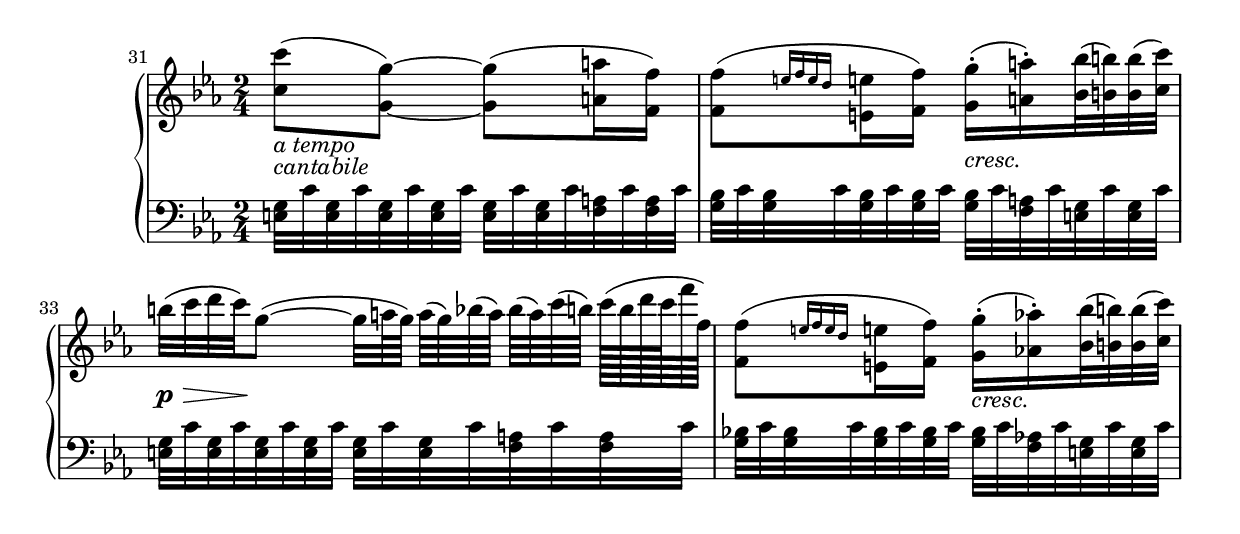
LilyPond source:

%% DO NOT EDIT this file manually; it is automatically
%% generated from LSR http://lsr.dsi.unimi.it
%% Make any changes in LSR itself, or in Documentation/snippets/new/ ,
%% and then run scripts/auxiliar/makelsr.py
%%
%% This file is in the public domain.
\version "2.16.0"

\header {
  lsrtags = "headword"

  texidoc = "
Rhythms headword

"
  doctitle = "Rhythms headword"
} % begin verbatim

% Beethoven, Op. 81a
% Piano sonata 26 - Das Lebewohl
% Movt II - Abwesenheit
% Measures 31 - 34

\include "english.ly"

\layout {
  \context {
    \Score
    \override SpacingSpanner #'base-shortest-duration =
      #(ly:make-moment 1 40)
      %\override SpacingSpanner #'strict-grace-spacing = ##t
  }
}

\new PianoStaff <<

   % RH Staff
   \new Staff {
      \clef treble
      \key c \minor
      \time 2/4
      \set Score.currentBarNumber = #31

      <c''' c''>8 ( -\markup {
        \override #'(baseline-skip . 2) \italic \column {
          \line { a tempo }
          cantabile
        }
      }
      <g'' g'>8 )
      ~
      <g'' g'>8 (
      <a'' a'>16
      <f'' f'>16 )

      |

      \afterGrace
         <f'' f'>8 [ (
         {
            e''16 [
            f''16
            e''16
            d''16 ]
         }
      <e''! e'>16
      <f'' f'>16 ] )
      \once \override TextScript #'padding = #3.8
      <g'' g'>16 ( \staccato -\markup { \italic cresc. }
      <a'' a'>16 ) \staccato
      <bf'' bf'>32  (
      <b'' b'>32 )
      <b'' b'>32 (
      <c''' c''>32 )

      |

      \once \override DynamicLineSpanner #'padding = #2
      b''32 ( \p \>
      c'''32
      d'''32
      c'''32 ) \!
      g''8 (
      ~
      g''32 [
      a''64
      g''64 ) ]

      a''64 ( [
      g''64 )
      bf''64 (
      a''64 ) ]

      bf''64 ( [
      a''64 )
      c'''64 (
      b''64 ) ]

      c'''128 ( [
      b''128
      d'''128
      c'''128
      f'''64
      f''64 ) ]

      |

      \afterGrace
         <f'' f'>8 [ (
         {
            e''16 [
            f''16
            e''16
            d''16 ]
         }
      <e''! e'>16
      <f'' f'>16 ] )
      <g'' g'>16 ( \staccato -\markup { \italic cresc. }
      <af''! af'!>16 ) \staccato
      <bf'' bf'>32  (
      <b'' b'>32 )
      <b'' b'>32 (
      <c''' c''>32 )
   }

   % LH Staff
   \new Staff {
      \clef bass
      \key c \minor
      \time 2/4

      <g e>32
      c'32
      <g e>32
      c'32

      <g e>32
      c'32
      <g e>32
      c'32

      <g e>32
      c'32
      <g e>32
      c'32

      <a f>32
      c'32
      <a f>32
      c'32

      |

      <bf g>32
      c'32
      <bf g>32
      c'32

      <bf g>32
      c'32
      <bf g>32
      c'32

      <bf g>32
      c'32
      <a f>32
      c'32

      <g e>32
      c'32
      <g e>32
      c'32

      |

      <g e>32
      c'32
      <g e>32
      c'32

      <g e>32
      c'32
      <g e>32
      c'32

      <g e>32
      c'32
      <g e>32
      c'32

      <a f>32
      c'32
      <a f>32
      c'32

      |

      <bf! g>32
      c'32
      <bf g>32
      c'32

      <bf g>32
      c'32
      <bf g>32
      c'32

      <bf g>32
      c'32
      <af! f>32
      c'32

      <g e>32
      c'32
      <g e>32
      c'32
   }

>>
